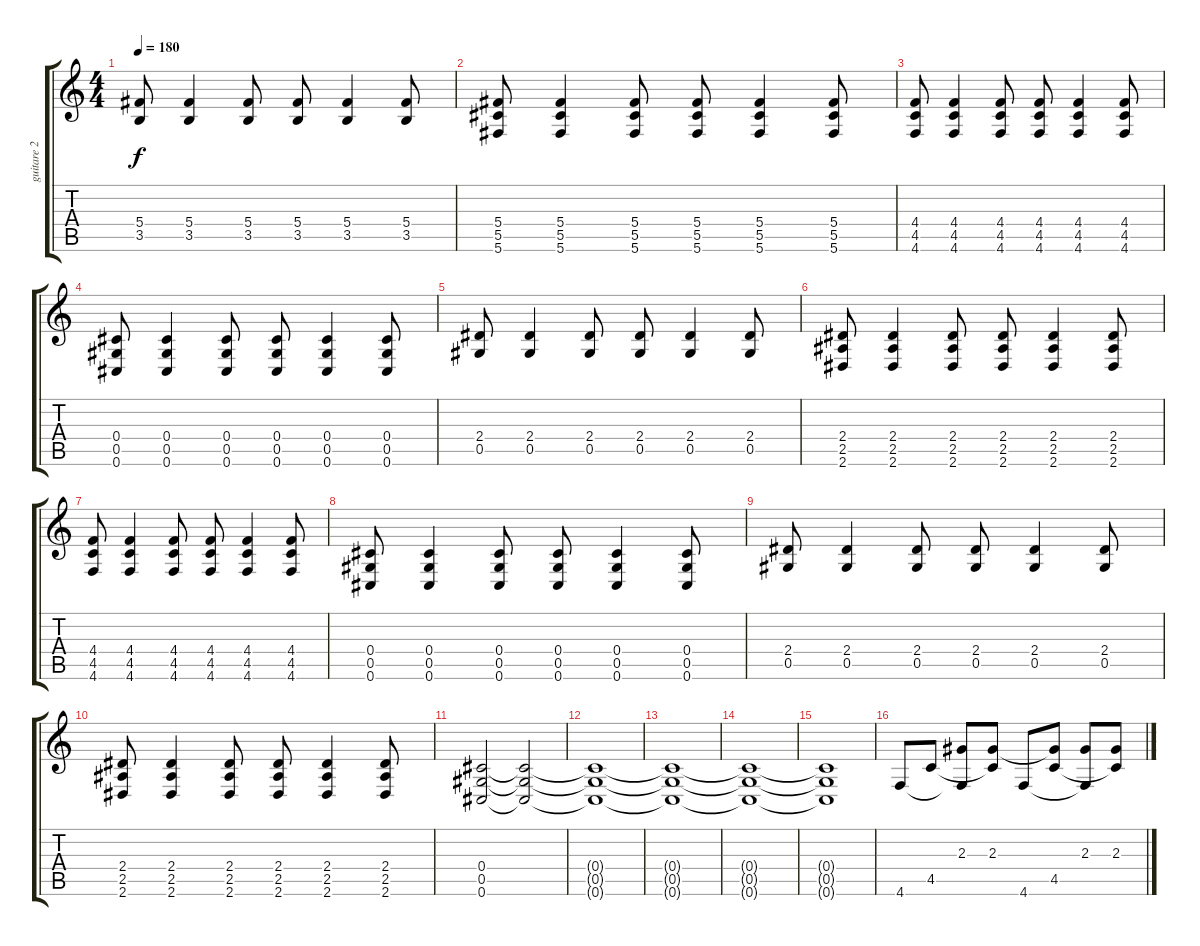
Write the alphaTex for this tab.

\track ("guitare 2" "guitare 2") {instrument overdrivenguitar}
\staff {score tabs}
\tuning (Eb4 Bb3 Gb3 Db3 Ab2 Db2) {hide}
\ts (4 4)
\tempo 180
\clef g2
\ks c
(5.4 3.5).8{dy f} (5.4 3.5).4 (5.4 3.5).8 (5.4 3.5).8 (5.4 3.5).4 (5.4 3.5).8 |
(5.4 5.5 5.6).8 (5.4 5.5 5.6).4 (5.4 5.5 5.6).8 (5.4 5.5 5.6).8 (5.4 5.5 5.6).4 (5.4 5.5 5.6).8 |
(4.4 4.5 4.6).8 (4.4 4.5 4.6).4 (4.4 4.5 4.6).8 (4.4 4.5 4.6).8 (4.4 4.5 4.6).4 (4.4 4.5 4.6).8 |
(0.4 0.5 0.6).8 (0.4 0.5 0.6).4 (0.4 0.5 0.6).8 (0.4 0.5 0.6).8 (0.4 0.5 0.6).4 (0.4 0.5 0.6).8 |
(2.4 0.5).8 (2.4 0.5).4 (2.4 0.5).8 (2.4 0.5).8 (2.4 0.5).4 (2.4 0.5).8 |
(2.4 2.5 2.6).8 (2.4 2.5 2.6).4 (2.4 2.5 2.6).8 (2.4 2.5 2.6).8 (2.4 2.5 2.6).4 (2.4 2.5 2.6).8 |
(4.4 4.5 4.6).8 (4.4 4.5 4.6).4 (4.4 4.5 4.6).8 (4.4 4.5 4.6).8 (4.4 4.5 4.6).4 (4.4 4.5 4.6).8 |
(0.4 0.5 0.6).8 (0.4 0.5 0.6).4 (0.4 0.5 0.6).8 (0.4 0.5 0.6).8 (0.4 0.5 0.6).4 (0.4 0.5 0.6).8 |
(2.4 0.5).8 (2.4 0.5).4 (2.4 0.5).8 (2.4 0.5).8 (2.4 0.5).4 (2.4 0.5).8 |
(2.4 2.5 2.6).8 (2.4 2.5 2.6).4 (2.4 2.5 2.6).8 (2.4 2.5 2.6).8 (2.4 2.5 2.6).4 (2.4 2.5 2.6).8 |
(0.4 0.5 0.6).2{volume 4} (0.4{t} 0.5{t} 0.6{t}).2 |
(0.4{t} 0.5{t} 0.6{t}).1 |
(0.4{t} 0.5{t} 0.6{t}).1 |
(0.4{t} 0.5{t} 0.6{t}).1 |
(0.4{t} 0.5{t} 0.6{t}).1 |
4.6.8{volume 14 instrument electricguitarclean} 4.5.8 (2.3 4.6{t}).8 (2.3 4.5{t}).8 4.6.8 (2.3{t} 4.5).8 (2.3 4.6{t}).8 (2.3 4.5{t}).8
